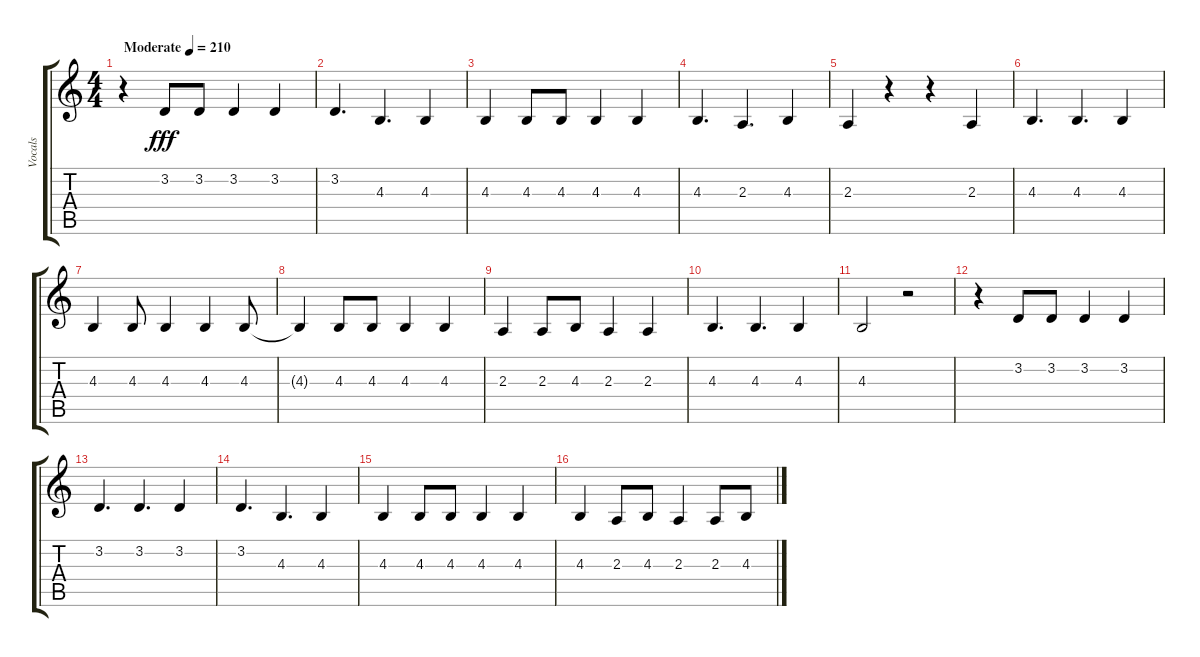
\track ("Vocals" "Vocals") {instrument tenorsax}
\staff {score tabs}
\tuning (E4 B3 G3 D3 A2 E2) {hide}
\ts (4 4)
\tempo (210 "Moderate")
\clef g2
\ks c
r.4{dy fff instrument tenorsax} 3.2.8 3.2.8 3.2.4 3.2.4 |
3.2.4{d} 4.3.4{d} 4.3.4 |
4.3.4 4.3.8 4.3.8 4.3.4 4.3.4 |
4.3.4{d} 2.3.4{d} 4.3.4 |
2.3.4 r.4 r.4 2.3.4 |
4.3.4{d} 4.3.4{d} 4.3.4 |
4.3.4 4.3.8 4.3.4 4.3.4 4.3.8 |
4.3{t}.4 4.3.8 4.3.8 4.3.4 4.3.4 |
2.3.4 2.3.8 4.3.8 2.3.4 2.3.4 |
4.3.4{d} 4.3.4{d} 4.3.4 |
4.3.2 r.2 |
r.4 3.2.8 3.2.8 3.2.4 3.2.4 |
3.2.4{d} 3.2.4{d} 3.2.4 |
3.2.4{d} 4.3.4{d} 4.3.4 |
4.3.4 4.3.8 4.3.8 4.3.4 4.3.4 |
4.3.4 2.3.8 4.3.8 2.3.4 2.3.8 4.3.8
